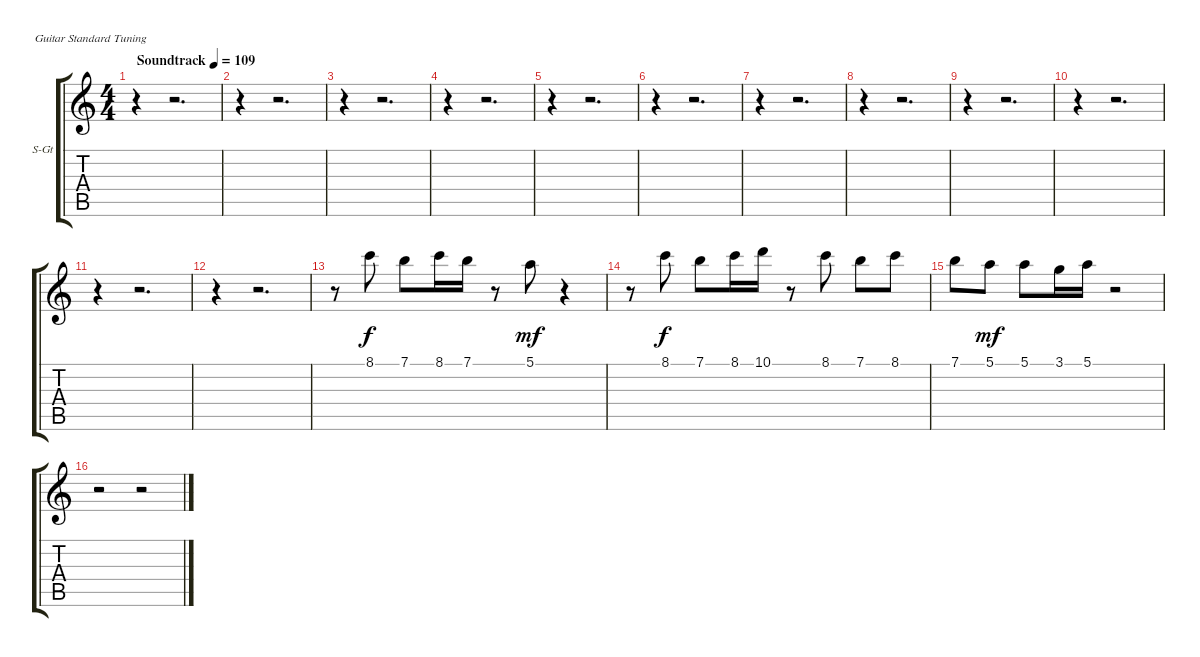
\bracketExtendMode groupsimilarinstruments
\firstSystemTrackNameOrientation horizontal
\otherSystemsTrackNameOrientation horizontal
\track ("Piano" "S-Gt") {instrument acousticgrandpiano}
\staff {score tabs}
\tuning (E4 B3 G3 D3 A2 E2)
\displaytranspose 12
\ts (4 4)
\beaming (8 2 2 2 2)
\tempo (109 "Soundtrack")
\clef g2
\ks c
r.4{dy f instrument acousticgrandpiano} r.2{d} |
r.4 r.2{d} |
r.4 r.2{d} |
r.4 r.2{d} |
r.4 r.2{d} |
r.4 r.2{d} |
r.4 r.2{d} |
r.4 r.2{d} |
r.4 r.2{d} |
r.4 r.2{d} |
r.4 r.2{d} |
r.4 r.2{d} |
r.8 8.1.8 7.1.8 8.1.16 7.1.16 r.8 5.1.8{dy mf} r.4 |
r.8 8.1.8{dy f} 7.1.8 8.1.16 10.1.16 r.8 8.1.8 7.1.8 8.1.8 |
7.1.8 5.1.8{dy mf} 5.1.8 3.1.16 5.1.16 r.2 |
r.2 r.2
